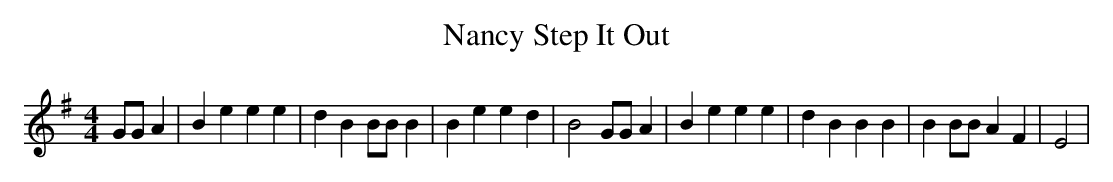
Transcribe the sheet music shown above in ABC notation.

X:1
T:Step It Out, Nancy
M:4/4
L:1/4
K:G
 G/2G/2 A| B e e e| d B B/2B/2 B| B e e d| B2 G/2G/2 A| B e e e| d B B B|\
 B B/2B/2 A F| E2|
